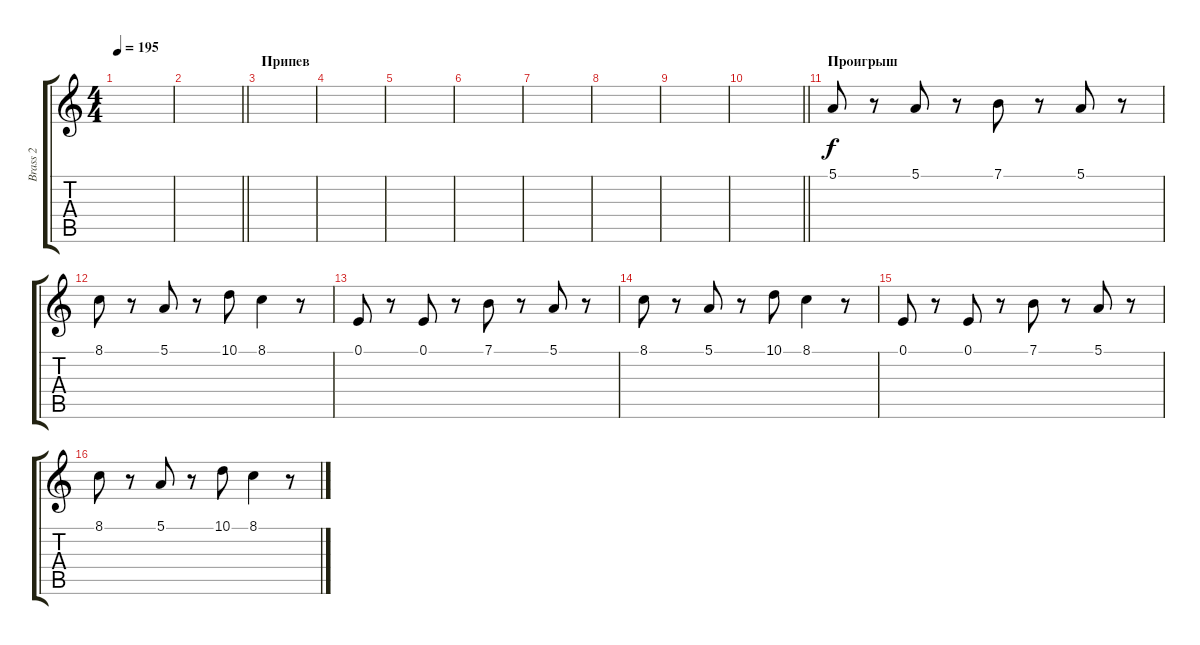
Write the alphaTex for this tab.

\track ("Brass 2" "Brass 2") {instrument brasssection}
\staff {score tabs}
\tuning (E4 B3 G3 D3 A2 E2) {hide}
\ts (4 4)
\tempo 195
\clef g2
\ks c
|
\barLineRight lightlight
|
\section ("" "Припев")
|
|
|
|
|
|
|
\barLineRight lightlight
|
\section ("" "Проигрыш")
5.1.8 r.8 5.1.8 r.8 7.1.8 r.8 5.1.8 r.8 |
8.1.8 r.8 5.1.8 r.8 10.1.8 8.1.4 r.8 |
0.1.8 r.8 0.1.8 r.8 7.1.8 r.8 5.1.8 r.8 |
8.1.8 r.8 5.1.8 r.8 10.1.8 8.1.4 r.8 |
0.1.8 r.8 0.1.8 r.8 7.1.8 r.8 5.1.8 r.8 |
8.1.8 r.8 5.1.8 r.8 10.1.8 8.1.4 r.8
